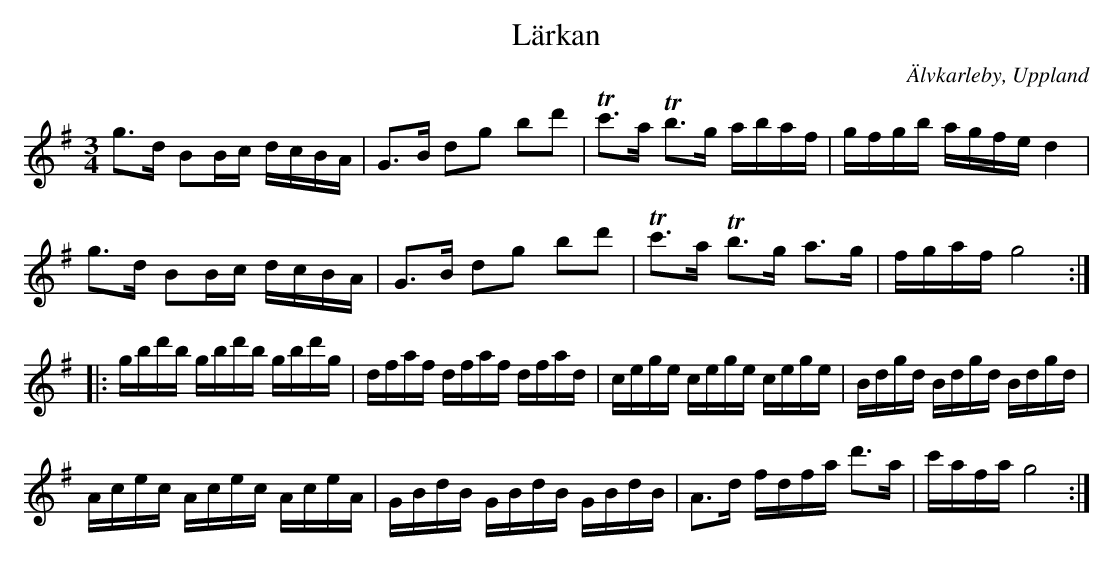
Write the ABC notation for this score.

X:1
T:Lärkan
O:Älvkarleby, Uppland
M:3/4
L:1/16
K:G
g3d B2Bc dcBA | G3B d2g2 b2d'2 | Tc'3a Tb3g abaf | gfgb agfe d4 |
g3d B2Bc dcBA | G3B d2g2 b2d'2 | Tc'3a Tb3g a3g | fgaf g8 :|
|: gbd'b gbd'b gbd'g | dfaf dfaf dfad | cege cege cege | Bdgd Bdgd Bdgd |
Acec Acec AceA | GBdB GBdB GBdB | A3d fdfa d'3a | c'afa g8 :|
